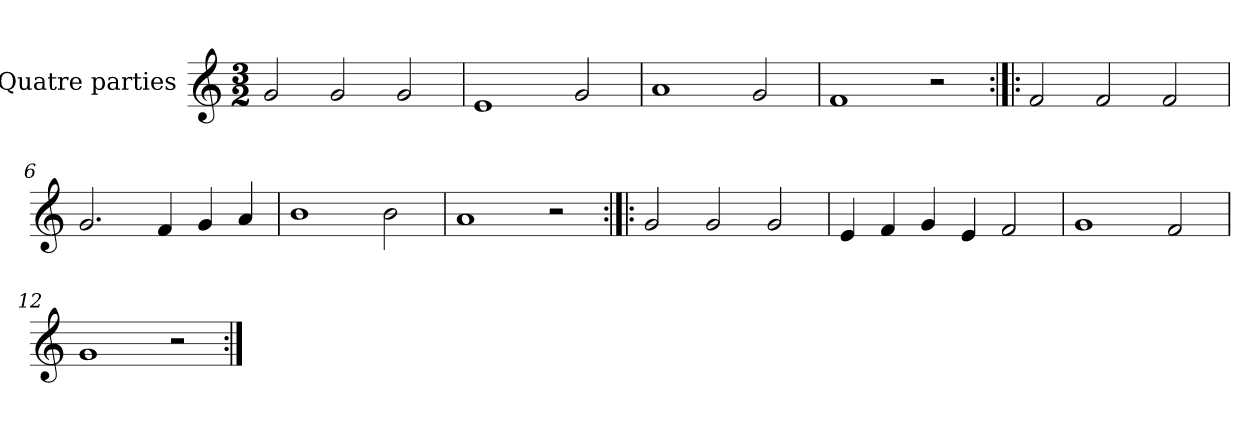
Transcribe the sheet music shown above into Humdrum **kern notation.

**kern
*part1
*staff1
*I"Quatre parties
*clefG2
*k[]
*M3/2
*MM180
=1
2g/
2g/
2g/
=2
1e
2g/
=3
1a
2g/
=4
1f
2r
=5:|!|:
2f/
2f/
2f/
=6
2.g/
4f/
4g/
4a/
=7
1b
2b\
=8
1a
2r
=9:|!|:
2g/
2g/
2g/
=10
4e/
4f/
4g/
4e/
2f/
=11
1g
2f/
=12
1g
2r
=:|!
*-
